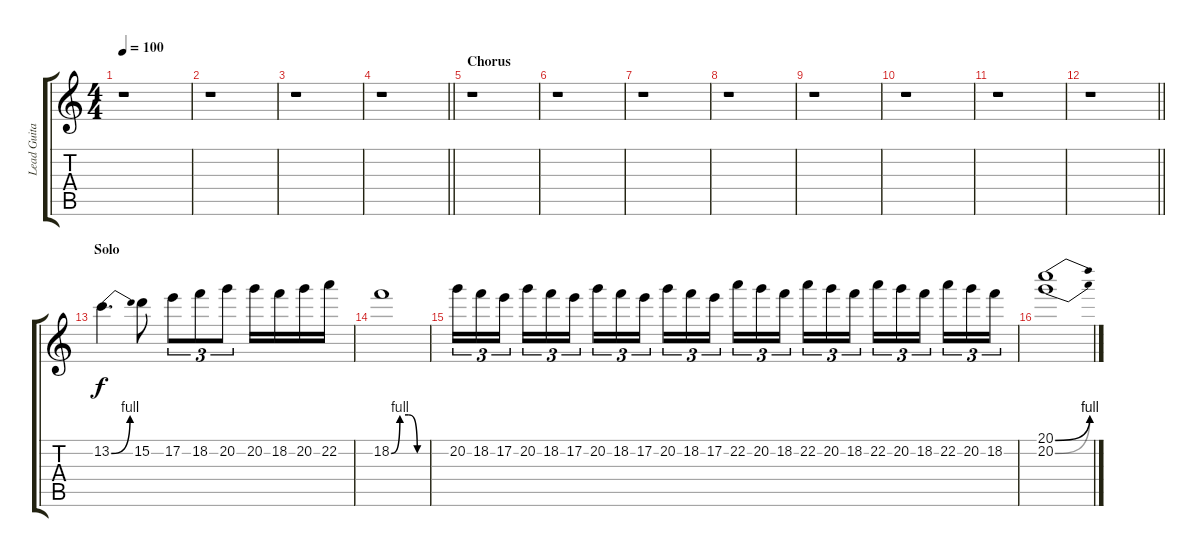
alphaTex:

\track ("Lead Guitar" "Lead Guita") {instrument distortionguitar}
\staff {score tabs}
\tuning (E4 B3 G3 D3 A2 E2) {hide}
\ts (4 4)
\tempo 100
\clef g2
\ks c
r.1{dy f} |
r.1 |
r.1 |
\barLineRight lightlight
r.1 |
\section ("" "Chorus")
r.1 |
r.1 |
r.1 |
r.1 |
r.1 |
r.1 |
r.1 |
\barLineRight lightlight
r.1 |
\section ("" "Solo ")
13.2{be (bend 0 0 60 4)}.4{d} 15.2.8 17.2.8{tu (3 2)} 18.2.8{tu (3 2)} 20.2.8{tu (3 2)} 20.2.16 18.2.16 20.2.16 22.2.16 |
18.2{be (custom 0 0 15 4 30 4 45 0 60 0)}.1 |
20.2.16{tu (3 2)} 18.2.16{tu (3 2)} 17.2.16{tu (3 2) beam splitsecondary} 20.2.16{tu (3 2)} 18.2.16{tu (3 2)} 17.2.16{tu (3 2)} 20.2.16{tu (3 2)} 18.2.16{tu (3 2)} 17.2.16{tu (3 2) beam splitsecondary} 20.2.16{tu (3 2)} 18.2.16{tu (3 2)} 17.2.16{tu (3 2)} 22.2.16{tu (3 2)} 20.2.16{tu (3 2)} 18.2.16{tu (3 2) beam splitsecondary} 22.2.16{tu (3 2)} 20.2.16{tu (3 2)} 18.2.16{tu (3 2)} 22.2.16{tu (3 2)} 20.2.16{tu (3 2)} 18.2.16{tu (3 2) beam splitsecondary} 22.2.16{tu (3 2)} 20.2.16{tu (3 2)} 18.2.16{tu (3 2)} |
(20.1{be (bend 0 0 60 4)} 20.2{be (bend 0 0 60 4)}).1
